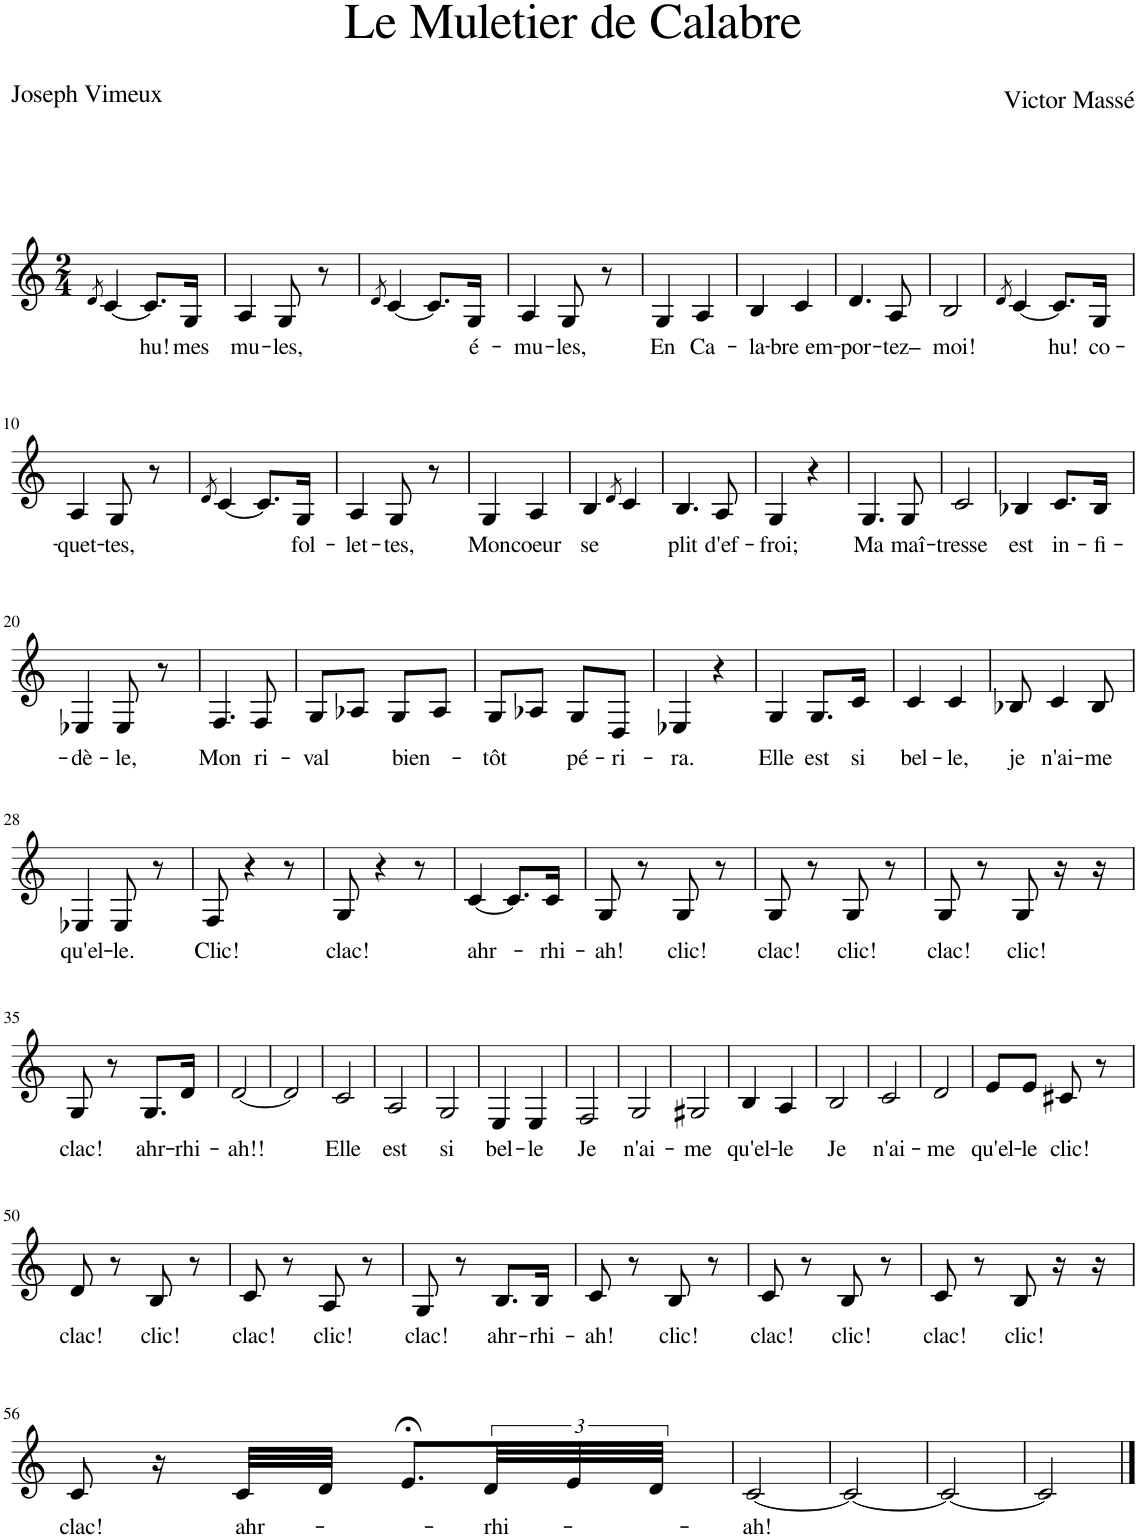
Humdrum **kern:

**kern	**text
*part1	*part1
*staff1	*staff1
*I"Piano	*
*I'Pno	*
*clefG2	*
*k[]	*
*M2/4	*
=1	=1
8qd/	.
[4c/	.
!	!LO:LY:b
8.c/L]	-hu!
!	!LO:LY:b
16G/Jk	mes
=2	=2
!	!LO:LY:b
4A/	mu-
!	!LO:LY:b
8G/	les,
8r	.
=3	=3
8qd/	.
[4c/	.
8.c/L]	.
!	!LO:LY:b
16G/Jk	é-
=4	=4
!	!LO:LY:b
4A/	-mu-
!	!LO:LY:b
8G/	-les,
8r	.
=5	=5
!	!LO:LY:b
4G/	En
!	!LO:LY:b
4A/	Ca-
=6	=6
!	!LO:LY:b
4B/	-la-
!	!LO:LY:b
4c/	-bre em-
=7	=7
!	!LO:LY:b
4.d/	-por-
!	!LO:LY:b
8A/	-tez–
=8	=8
!	!LO:LY:b
2B/	moi!
=9	=9
8qd/	.
[4c/	.
!	!LO:LY:b
8.c/L]	-hu!
!	!LO:LY:b
16G/Jk	co-
!!LO:LB:g=z
=10	=10
!	!LO:LY:b
4A/	-quet-
!	!LO:LY:b
8G/	-tes,
8r	.
=11	=11
8qd/	.
[4c/	.
8.c/L]	.
!	!LO:LY:b
16G/Jk	fol-
=12	=12
!	!LO:LY:b
4A/	-let-
!	!LO:LY:b
8G/	-tes,
8r	.
=13	=13
!	!LO:LY:b
4G/	Mon
!	!LO:LY:b
4A/	coeur
=14	=14
!	!LO:LY:b
4B/	se
8qd/	.
4c/	.
=15	=15
!	!LO:LY:b
4.B/	-plit
!	!LO:LY:b
8A/	d'ef-
=16	=16
!	!LO:LY:b
4G/	-froi;
4r	.
=17	=17
!	!LO:LY:b
4.G/	Ma
!	!LO:LY:b
8G/	maî-
=18	=18
!	!LO:LY:b
2c/	-tresse
=19	=19
!	!LO:LY:b
4B-X/	est
!	!LO:LY:b
8.c/L	in-
!	!LO:LY:b
16B-/Jk	-fi-
!!LO:LB:g=z
=20	=20
!	!LO:LY:b
4E-X/	-dè-
!	!LO:LY:b
8E-/	-le,
8r	.
=21	=21
!	!LO:LY:b
4.F/	Mon
!	!LO:LY:b
8F/	ri-
=22	=22
!	!LO:LY:b
8G/L	-val
8A-X/J	.
!	!LO:LY:b
8G/L	bien-
8A-/J	.
=23	=23
!	!LO:LY:b
8G/L	-tôt
8A-X/J	.
!	!LO:LY:b
8G/L	pé-
!	!LO:LY:b
8D/J	-ri-
=24	=24
!	!LO:LY:b
4E-X/	-ra.
4r	.
=25	=25
!	!LO:LY:b
4G/	Elle
!	!LO:LY:b
8.G/L	est
!	!LO:LY:b
16c/Jk	si
=26	=26
!	!LO:LY:b
4c/	bel-
!	!LO:LY:b
4c/	-le,
=27	=27
!	!LO:LY:b
8B-X/	je
!	!LO:LY:b
4c/	n'ai-
!	!LO:LY:b
8B-/	-me
!!LO:LB:g=z
=28	=28
!	!LO:LY:b
4E-X/	qu'el-
!	!LO:LY:b
8E-/	-le.
8r	.
=29	=29
!	!LO:LY:b
8F/	Clic!
4r	.
8r	.
=30	=30
!	!LO:LY:b
8G/	clac!
4r	.
8r	.
=31	=31
!	!LO:LY:b
[4c/	ahr-
8.c/L]	.
!	!LO:LY:b
16c/Jk	-rhi-
=32	=32
!	!LO:LY:b
8G/	-ah!
8r	.
!	!LO:LY:b
8G/	clic!
8r	.
=33	=33
!	!LO:LY:b
8G/	clac!
8r	.
!	!LO:LY:b
8G/	clic!
8r	.
=34	=34
!	!LO:LY:b
8G/	clac!
8r	.
!	!LO:LY:b
8G/	clic!
16r	.
16r	.
!!LO:LB:g=z
=35	=35
!	!LO:LY:b
8G/	clac!
8r	.
!	!LO:LY:b
8.G/L	ahr-
!	!LO:LY:b
16d/Jk	-rhi-
=36	=36
!	!LO:LY:b
[2d/	-ah!!
=37	=37
2d/]	.
=38	=38
!	!LO:LY:b
2c/	Elle
=39	=39
!	!LO:LY:b
2A/	est
=40	=40
!	!LO:LY:b
2G/	si
=41	=41
!	!LO:LY:b
4E/	bel-
!	!LO:LY:b
4E/	-le
=42	=42
!	!LO:LY:b
2F/	Je
=43	=43
!	!LO:LY:b
2G/	n'ai-
=44	=44
!	!LO:LY:b
2G#X/	-me
=45	=45
!	!LO:LY:b
4B/	qu'el-
!	!LO:LY:b
4A/	-le
=46	=46
!	!LO:LY:b
2B/	Je
=47	=47
!	!LO:LY:b
2c/	n'ai-
=48	=48
!	!LO:LY:b
2d/	-me
=49	=49
!	!LO:LY:b
8e/L	qu'el-
!	!LO:LY:b
8e/J	-le
!	!LO:LY:b
8c#X/	clic!
8r	.
!!LO:LB:g=z
=50	=50
!	!LO:LY:b
8d/	clac!
8r	.
!	!LO:LY:b
8B/	clic!
8r	.
=51	=51
!	!LO:LY:b
8c/	clac!
8r	.
!	!LO:LY:b
8A/	clic!
8r	.
=52	=52
!	!LO:LY:b
8G/	clac!
8r	.
!	!LO:LY:b
8.B/L	ahr-
!	!LO:LY:b
16B/Jk	-rhi-
=53	=53
!	!LO:LY:b
8c/	-ah!
8r	.
!	!LO:LY:b
8B/	clic!
8r	.
=54	=54
!	!LO:LY:b
8c/	clac!
8r	.
!	!LO:LY:b
8B/	clic!
8r	.
=55	=55
!	!LO:LY:b
8c/	clac!
8r	.
!	!LO:LY:b
8B/	clic!
16r	.
16r	.
!!LO:LB:g=z
=56	=56
!	!LO:LY:b
8c/	clac!
16r	.
!	!LO:LY:b
32c/LLL	ahr-
32d/JJJ	.
8.e;</L	.
!	!LO:LY:b
48d/LL	-rhi-
48e/	.
48d/JJJ	.
=57	=57
!	!LO:LY:b
[2c/	-ah!
=58	=58
2c/_	.
=59	=59
2c/_	.
=60	=60
2c/]	.
==	==
*-	*-
